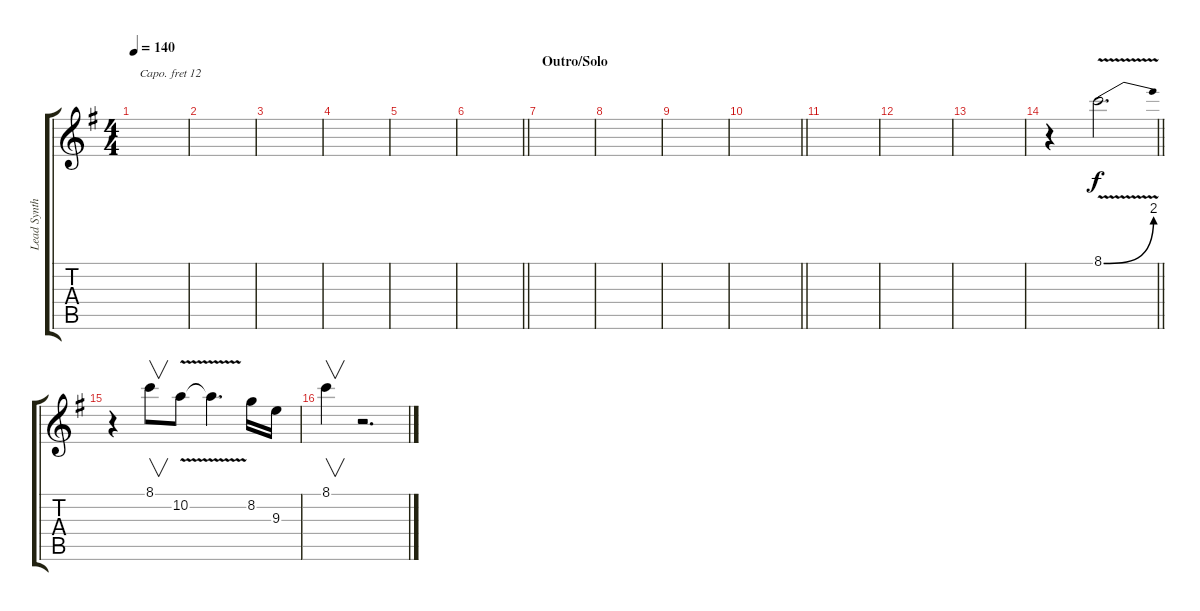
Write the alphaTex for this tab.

\track ("Lead Synth" "Lead Synth") {instrument lead2sawtooth}
\staff {score tabs}
\capo 12
\tuning (E4 B3 G3 D3 A2 E2) {hide}
\ts (4 4)
\tempo 140
\clef g2
\ks g
|
|
|
|
|
\barLineRight lightlight
|
\section ("" "Outro/Solo")
|
|
|
\barLineRight lightlight
|
|
|
|
\barLineRight lightlight
r.4 8.1{be (bend 0 0 60 8) v}.2{d} |
r.4 8.1.8{v} 10.2{v}.8 10.2{t}.4{d} 8.2.16 9.3.16 |
8.1.4{v} r.2{d}
